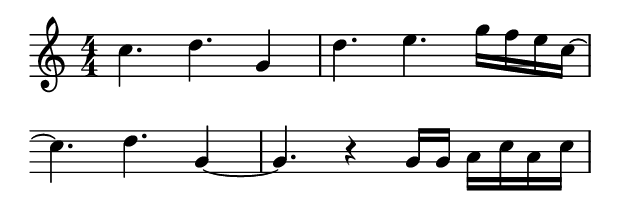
\version "2.18.2"

#(set! paper-alist (cons '("sticker" . (cons (* 105 mm) (* 35 mm))) paper-alist))
#(set-default-paper-size "sticker")

\header {
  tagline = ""
}

\layout {
  indent = #0
  \context {
    \Score
    \omit BarNumber
  }
}

\score {
  \relative c'' {
    \numericTimeSignature
    \time 4/4
    \key c \major
    c4. d g,4
    d'4. e4. g16 f e c~
    \override Staff.Clef #'stencil = ##f
    c4. d g,4~
    g4. r4 g16 g a c a c
  }

  \layout { }
}
